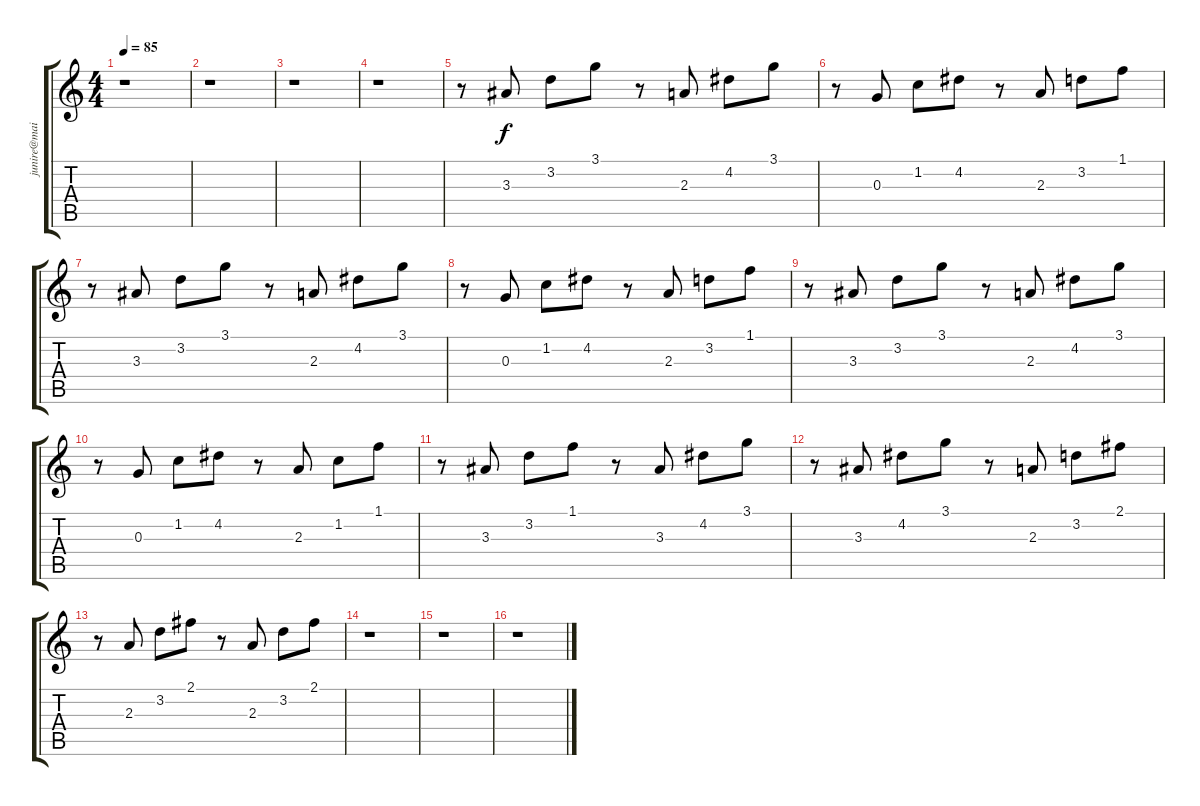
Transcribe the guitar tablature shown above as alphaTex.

\track ("junire@mail.ru" "junire@mai") {instrument electricguitarjazz}
\staff {score tabs}
\tuning (E4 B3 G3 D3 A2 E2) {hide}
\ts (4 4)
\tempo 85
\clef g2
\ks c
r.1{dy f instrument electricguitarjazz} |
r.1 |
r.1 |
r.1 |
r.8 3.3.8 3.2.8 3.1.8 r.8 2.3.8 4.2.8 3.1.8 |
r.8 0.3.8 1.2.8 4.2.8 r.8 2.3.8 3.2.8 1.1.8 |
r.8 3.3.8 3.2.8 3.1.8 r.8 2.3.8 4.2.8 3.1.8 |
r.8 0.3.8 1.2.8 4.2.8 r.8 2.3.8 3.2.8 1.1.8 |
r.8 3.3.8 3.2.8 3.1.8 r.8 2.3.8 4.2.8 3.1.8 |
r.8 0.3.8 1.2.8 4.2.8 r.8 2.3.8 1.2.8 1.1.8 |
r.8 3.3.8 3.2.8 1.1.8 r.8 3.3.8 4.2.8 3.1.8 |
r.8 3.3.8 4.2.8 3.1.8 r.8 2.3.8 3.2.8 2.1.8 |
r.8 2.3.8 3.2.8 2.1.8 r.8 2.3.8 3.2.8 2.1.8 |
r.1 |
r.1 |
r.1
